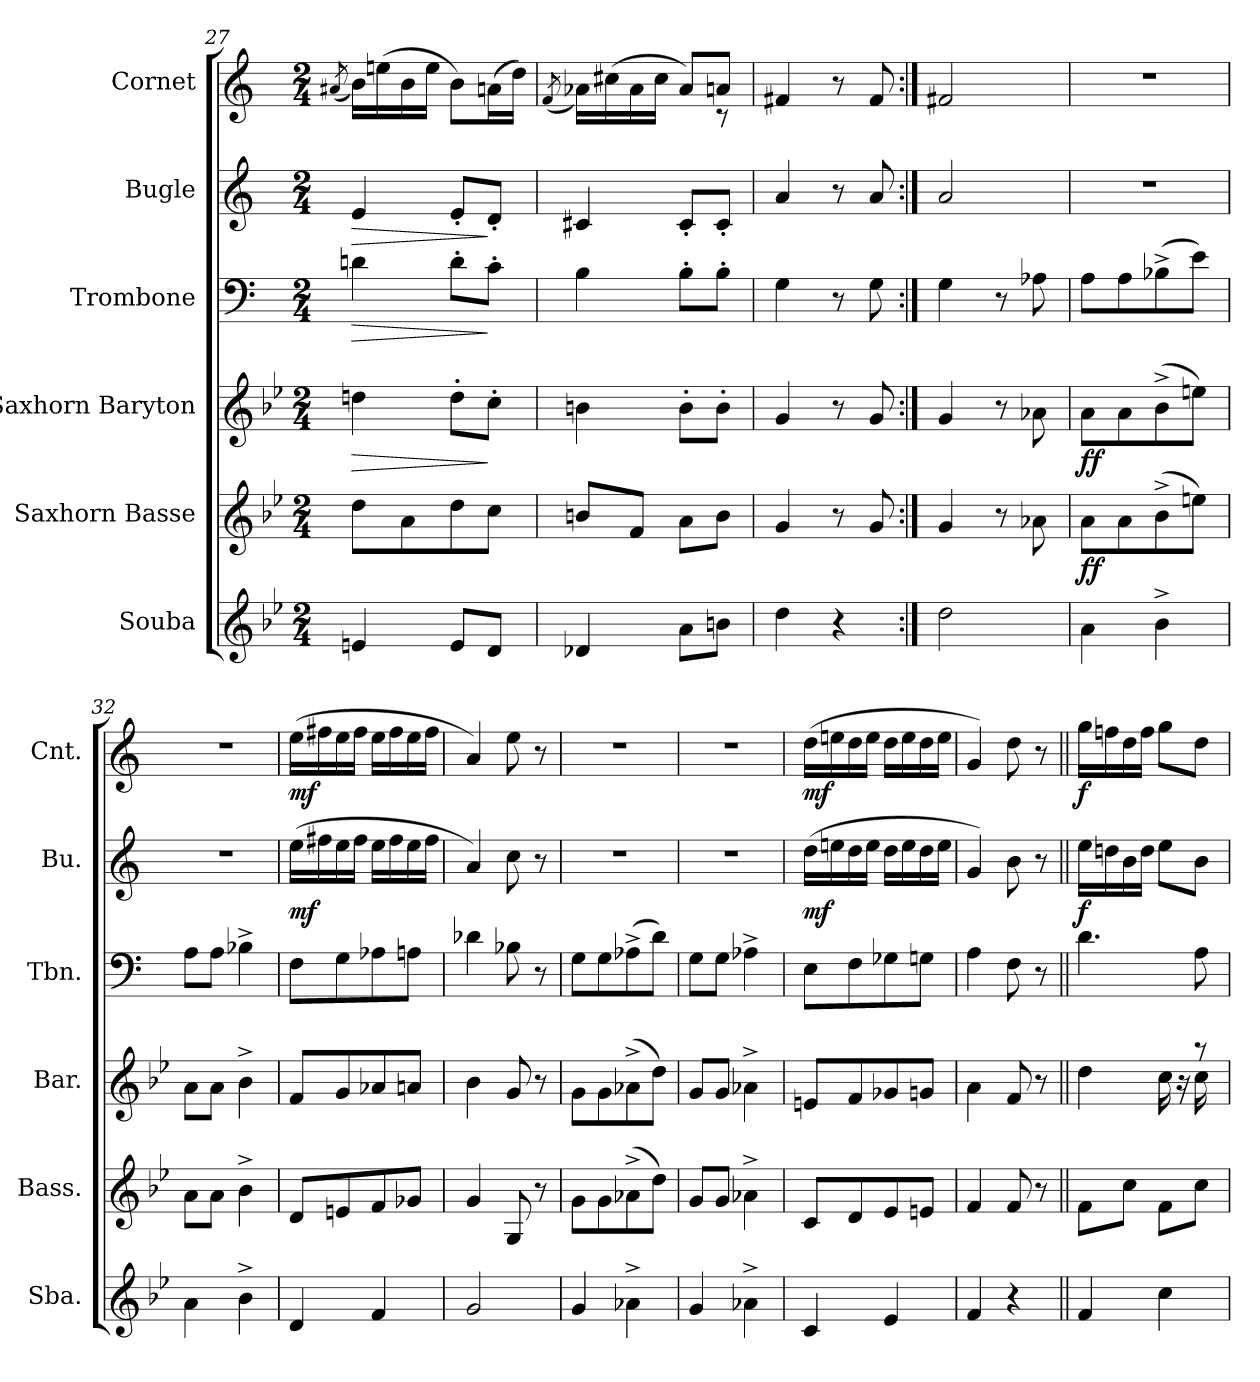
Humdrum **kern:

**kern	**kern	**dynam	**kern	**dynam	**kern	**dynam	**kern	**dynam	**kern	**dynam
*part6	*part5	*part5	*part4	*part4	*part3	*part3	*part2	*part2	*part1	*part1
*staff6	*staff5	*staff5	*staff4	*staff4	*staff3	*staff3	*staff2	*staff2	*staff1	*staff1
*I"Souba	*I"Saxhorn Basse	*	*I"Saxhorn Baryton	*	*I"Trombone	*	*I"Bugle	*	*I"Cornet	*
*I'Sba.	*I'Bass.	*	*I'Bar.	*	*I'Tbn.	*	*I'Bu.	*	*I'Cnt.	*
*clefG2	*clefG2	*	*clefG2	*	*clefF4	*	*clefG2	*	*clefG2	*
*ITrd15c26	*ITrd8c14	*	*ITrd8c14	*	*	*	*ITrd1c2	*	*ITrd1c2	*
*k[b-e-]	*k[b-e-]	*	*k[b-e-]	*	*k[]	*	*k[b-e-]	*	*k[b-e-]	*
*M2/4	*M2/4	*	*M2/4	*	*M2/4	*	*M2/4	*	*M2/4	*
=27	=27	=27	=27	=27	=27	=27	=27	=27	=27	=27
.	.	.	.	.	.	.	.	.	(<8qg#X/	.
!	!	!	!	!LO:HP:b	!	!LO:HP:b	!	!LO:HP:b	!	!
4EEn/	8d\L	.	4dn\	>	4dn\	>	4d/	>	16a\LL)	.
.	.	.	.	.	.	.	.	.	(<16ddn\	.
.	8A\	.	.	.	.	.	.	.	16a\	.
.	.	.	.	.	.	.	.	.	16dd\JJ	.
8EE/L	8d\	.	8d'\L	.	8d'\L	.	8d'/L	.	8a\L)	.
8DD/J	8c\J	.	8c'\J	]	8c'\J	]	8c'/J	]	(<16gn\L	.
.	.	.	.	.	.	.	.	.	16cc\JJ)	.
!!LO:LB:g=z
=28	=28	=28	=28	=28	=28	=28	=28	=28	=28	=28
.	.	.	.	.	.	.	.	.	(<8qe-/	.
*	*	*	*	*	*	*	*	*	*^	*
4DD-X/	8Bn/L	.	4Bn\	.	4B\	.	4Bn/	.	16g-X\LL)	4.ryy	.
.	.	.	.	.	.	.	.	.	(<16bn\	.	.
.	8F/J	.	.	.	.	.	.	.	16g-\	.	.
.	.	.	.	.	.	.	.	.	16b\JJ	.	.
8AA\L	8A\L	.	8B'\L	.	8B'\L	.	8B'/L	.	8g-/L)	.	.
8BBn\J	8B\J	.	8B'\J	.	8B'\J	.	8B'/J	.	8gn/J	8r	.
*	*	*	*	*	*	*	*	*	*v	*v	*
=29	=29	=29	=29	=29	=29	=29	=29	=29	=29	=29
4D\	4G/	.	4G/	.	4G\	.	4g/	.	4en/	.
4r	8r	.	8r	.	8r	.	8r	.	8r	.
.	8G/	.	8G/	.	8G\	.	8g/	.	8e/	.
=30:|!	=30:|!	=30:|!	=30:|!	=30:|!	=30:|!	=30:|!	=30:|!	=30:|!	=30:|!	=30:|!
2D\	4G/	.	4G/	.	4G\	.	2g/	.	2en/	.
.	8r	.	8r	.	8r	.	.	.	.	.
.	8A-X\	.	8A-X\	.	8A-X\	.	.	.	.	.
=31	=31	=31	=31	=31	=31	=31	=31	=31	=31	=31
!	!	!LO:DY:b	!	!LO:DY:b	!	!	!	!	!	!
4AA\	8A\L	ff	8A\L	ff	8A\L	.	2r	.	2r	.
.	8A\	.	8A\	.	8A\	.	.	.	.	.
4BB-^\	(>8B-^\	.	(>8B-^\	.	(>8B-X^\	.	.	.	.	.
.	8en\J)	.	8en\J)	.	8e\J)	.	.	.	.	.
=32	=32	=32	=32	=32	=32	=32	=32	=32	=32	=32
4AA\	8A\L	.	8A\L	.	8A\L	.	2r	.	2r	.
.	8A\J	.	8A\J	.	8A\J	.	.	.	.	.
4BB-^\	4B-^\	.	4B-^\	.	4B-X^\	.	.	.	.	.
=33	=33	=33	=33	=33	=33	=33	=33	=33	=33	=33
!	!	!	!	!	!	!	!	!LO:DY:b	!	!LO:DY:b
4DD/	8D/L	.	8F/L	.	8F\L	.	(>16dd\LL	mf	(>16dd\LL	mf
.	.	.	.	.	.	.	16een\	.	16een\	.
.	8En/	.	8G/	.	8G\	.	16dd\	.	16dd\	.
.	.	.	.	.	.	.	16ee\JJ	.	16ee\JJ	.
4FF/	8F/	.	8A-X/	.	8A-X\	.	16dd\LL	.	16dd\LL	.
.	.	.	.	.	.	.	16ee\	.	16ee\	.
.	8G-X/J	.	8An/J	.	8An\J	.	16dd\	.	16dd\	.
.	.	.	.	.	.	.	16ee\JJ	.	16ee\JJ	.
!!LO:PB:g=z
=34	=34	=34	=34	=34	=34	=34	=34	=34	=34	=34
2GG/	4G/	.	4B-\	.	4d-X\	.	4g/)	.	4g/)	.
!	!	!	!	!	!	!	!	!LO:DY:b	!	!LO:DY:b
.	8GG/	.	8G/	.	8B-X\	.	8b-\	other-dynamics	8dd\	other-dynamics
.	8r	.	8r	.	8r	.	8r	.	8r	.
=35	=35	=35	=35	=35	=35	=35	=35	=35	=35	=35
4GG/	8G\L	.	8G\L	.	8G\L	.	2r	.	2r	.
.	8G\	.	8G\	.	8G\	.	.	.	.	.
4AA-X^\	(>8A-X^\	.	(>8A-X^\	.	(>8A-X^\	.	.	.	.	.
.	8d\J)	.	8d\J)	.	8d\J)	.	.	.	.	.
=36	=36	=36	=36	=36	=36	=36	=36	=36	=36	=36
4GG/	8G/L	.	8G/L	.	8G\L	.	2r	.	2r	.
.	8G/J	.	8G/J	.	8G\J	.	.	.	.	.
4AA-X^\	4A-X^\	.	4A-X^\	.	4A-X^\	.	.	.	.	.
=37	=37	=37	=37	=37	=37	=37	=37	=37	=37	=37
!	!	!	!	!	!	!	!	!LO:DY:b	!	!LO:DY:b
4CC/	8C/L	.	8En/L	.	8E\L	.	(>16cc\LL	mf	(>16cc\LL	mf
.	.	.	.	.	.	.	16ddn\	.	16ddn\	.
.	8D/	.	8F/	.	8F\	.	16cc\	.	16cc\	.
.	.	.	.	.	.	.	16dd\JJ	.	16dd\JJ	.
4EE-/	8E-/	.	8G-X/	.	8G-X\	.	16cc\LL	.	16cc\LL	.
.	.	.	.	.	.	.	16dd\	.	16dd\	.
.	8En/J	.	8Gn/J	.	8Gn\J	.	16cc\	.	16cc\	.
.	.	.	.	.	.	.	16dd\JJ	.	16dd\JJ	.
=38	=38	=38	=38	=38	=38	=38	=38	=38	=38	=38
4FF/	4F/	.	4A\	.	4A\	.	4f/)	.	4f/)	.
!	!	!	!	!	!	!	!	!LO:DY:b	!	!LO:DY:b
4r	8F/	.	8F/	.	8F\	.	8a\	other-dynamics	8cc\	other-dynamics
.	8r	.	8r	.	8r	.	8r	.	8r	.
=39||	=39||	=39||	=39||	=39||	=39||	=39||	=39||	=39||	=39||	=39||
*	*	*	*^	*	*	*	*	*	*	*
!	!	!	!	!	!	!	!	!	!LO:DY:b	!	!LO:DY:b
4FF/	8F\L	.	4d\	4.ryy	.	4.d\	.	16dd\LL	f	16ff\LL	f
.	.	.	.	.	.	.	.	16ccn\	.	16ee-X\	.
.	8c\J	.	.	.	.	.	.	16a\	.	16cc\	.
.	.	.	.	.	.	.	.	16cc\JJ	.	16ee-\JJ	.
4C\	8F\L	.	16c\	.	.	.	.	8dd\L	.	8ff\L	.
.	.	.	16r	.	.	.	.	.	.	.	.
.	8c\J	.	8r	16c\	.	8A\	.	8a\J	.	8cc\J	.
.	.	.	.	16ryy	.	.	.	.	.	.	.
*	*	*	*v	*v	*	*	*	*	*	*	*
=	=	=	=	=	=	=	=	=	=	=
*-	*-	*-	*-	*-	*-	*-	*-	*-	*-	*-
